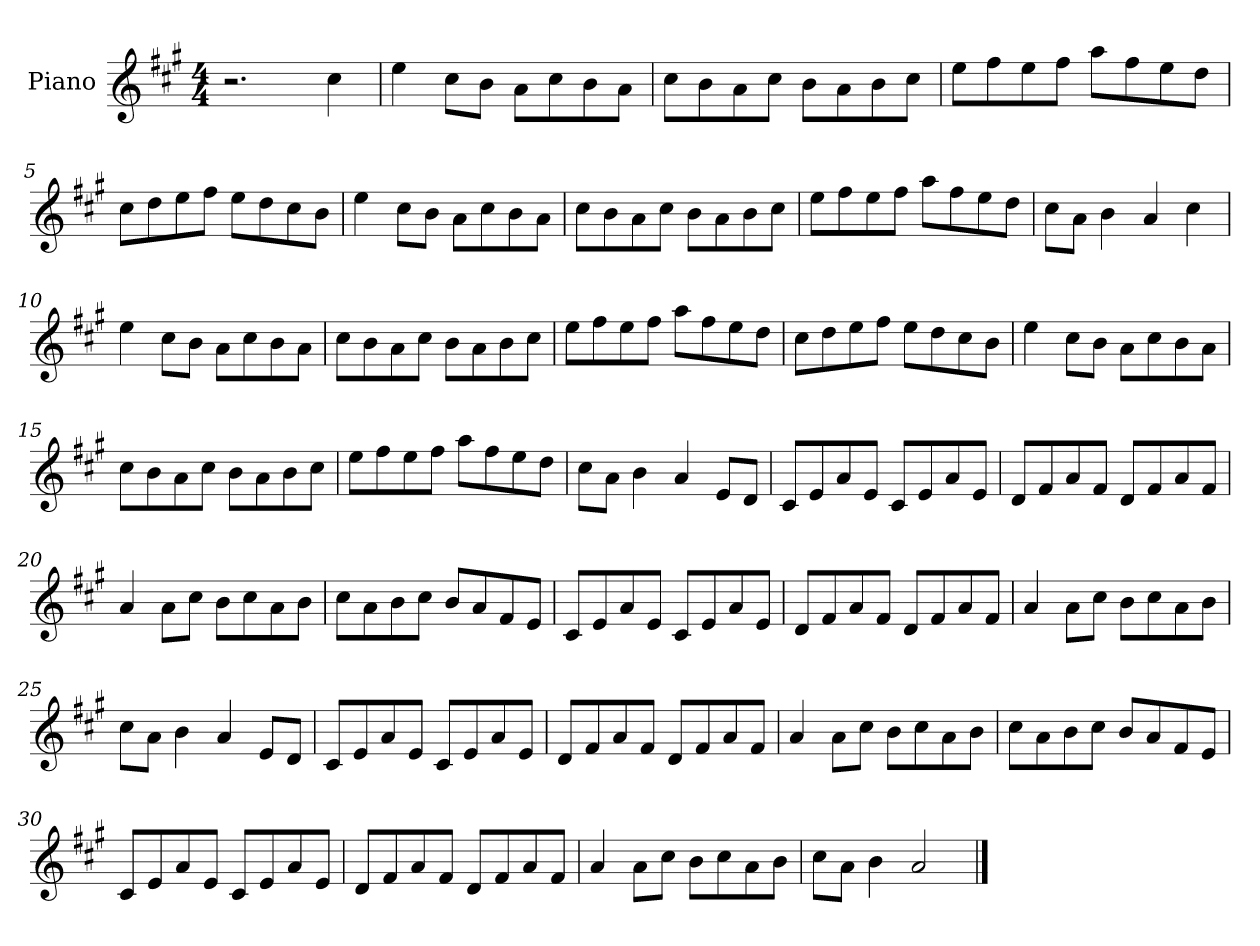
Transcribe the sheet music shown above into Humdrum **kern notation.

**kern
*part1
*staff1
*I"Piano
*I'Pno
*clefG2
*k[f#c#g#]
*M4/4
=1
2.r
4cc#\
=2
4ee\
8cc#\L
8b\J
8a\L
8cc#\
8b\
8a\J
=3
8cc#\L
8b\
8a\
8cc#\J
8b\L
8a\
8b\
8cc#\J
=4
8ee\L
8ff#\
8ee\
8ff#\J
8aa\L
8ff#\
8ee\
8dd\J
=5
8cc#\L
8dd\
8ee\
8ff#\J
8ee\L
8dd\
8cc#\
8b\J
=6
4ee\
8cc#\L
8b\J
8a\L
8cc#\
8b\
8a\J
=7
8cc#\L
8b\
8a\
8cc#\J
8b\L
8a\
8b\
8cc#\J
=8
8ee\L
8ff#\
8ee\
8ff#\J
8aa\L
8ff#\
8ee\
8dd\J
=9
8cc#\L
8a\J
4b\
4a/
4cc#\
=10
4ee\
8cc#\L
8b\J
8a\L
8cc#\
8b\
8a\J
=11
8cc#\L
8b\
8a\
8cc#\J
8b\L
8a\
8b\
8cc#\J
=12
8ee\L
8ff#\
8ee\
8ff#\J
8aa\L
8ff#\
8ee\
8dd\J
=13
8cc#\L
8dd\
8ee\
8ff#\J
8ee\L
8dd\
8cc#\
8b\J
=14
4ee\
8cc#\L
8b\J
8a\L
8cc#\
8b\
8a\J
=15
8cc#\L
8b\
8a\
8cc#\J
8b\L
8a\
8b\
8cc#\J
=16
8ee\L
8ff#\
8ee\
8ff#\J
8aa\L
8ff#\
8ee\
8dd\J
=17
8cc#\L
8a\J
4b\
4a/
8e/L
8d/J
=18
8c#/L
8e/
8a/
8e/J
8c#/L
8e/
8a/
8e/J
=19
8d/L
8f#/
8a/
8f#/J
8d/L
8f#/
8a/
8f#/J
=20
4a/
8a\L
8cc#\J
8b\L
8cc#\
8a\
8b\J
=21
8cc#\L
8a\
8b\
8cc#\J
8b/L
8a/
8f#/
8e/J
=22
8c#/L
8e/
8a/
8e/J
8c#/L
8e/
8a/
8e/J
=23
8d/L
8f#/
8a/
8f#/J
8d/L
8f#/
8a/
8f#/J
=24
4a/
8a\L
8cc#\J
8b\L
8cc#\
8a\
8b\J
=25
8cc#\L
8a\J
4b\
4a/
8e/L
8d/J
=26
8c#/L
8e/
8a/
8e/J
8c#/L
8e/
8a/
8e/J
=27
8d/L
8f#/
8a/
8f#/J
8d/L
8f#/
8a/
8f#/J
=28
4a/
8a\L
8cc#\J
8b\L
8cc#\
8a\
8b\J
=29
8cc#\L
8a\
8b\
8cc#\J
8b/L
8a/
8f#/
8e/J
=30
8c#/L
8e/
8a/
8e/J
8c#/L
8e/
8a/
8e/J
=31
8d/L
8f#/
8a/
8f#/J
8d/L
8f#/
8a/
8f#/J
=32
4a/
8a\L
8cc#\J
8b\L
8cc#\
8a\
8b\J
=33
8cc#\L
8a\J
4b\
2a/
==
*-
